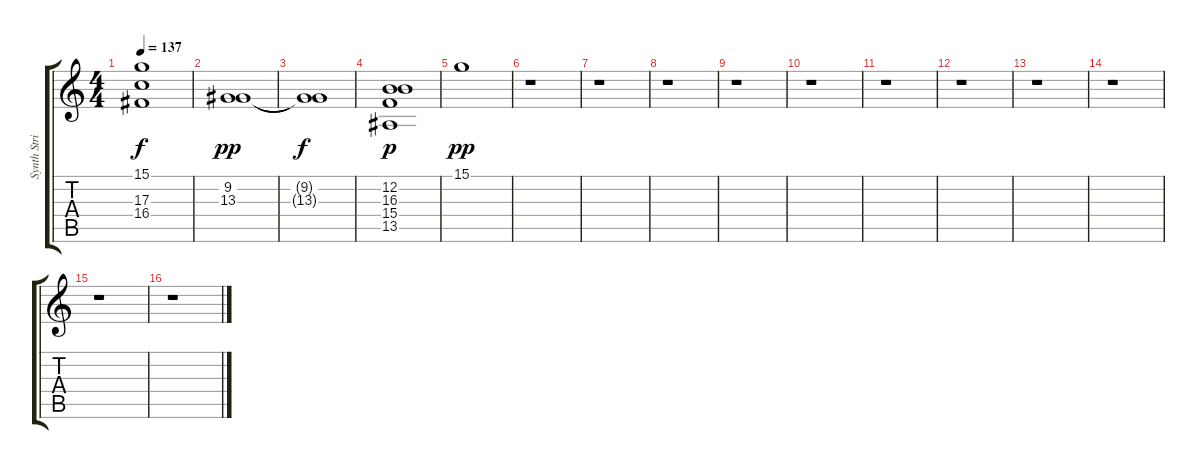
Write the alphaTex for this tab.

\track ("Synth Strings" "Synth Stri") {instrument synthstrings2}
\staff {score tabs}
\tuning (E4 B3 G3 D3 A2 E2) {hide}
\ts (4 4)
\tempo 137
\clef g2
\ks c
(15.1{t} 17.3{t} 16.4{t}).1{dy f} |
(9.2 13.3).1{dy pp} |
(9.2{t} 13.3{t}).1{dy f} |
(12.2 16.3 15.4 13.5).1{dy p} |
15.1.1{dy pp} |
r.1 |
r.1 |
r.1 |
r.1 |
r.1 |
r.1 |
r.1 |
r.1 |
r.1 |
r.1 |
r.1
